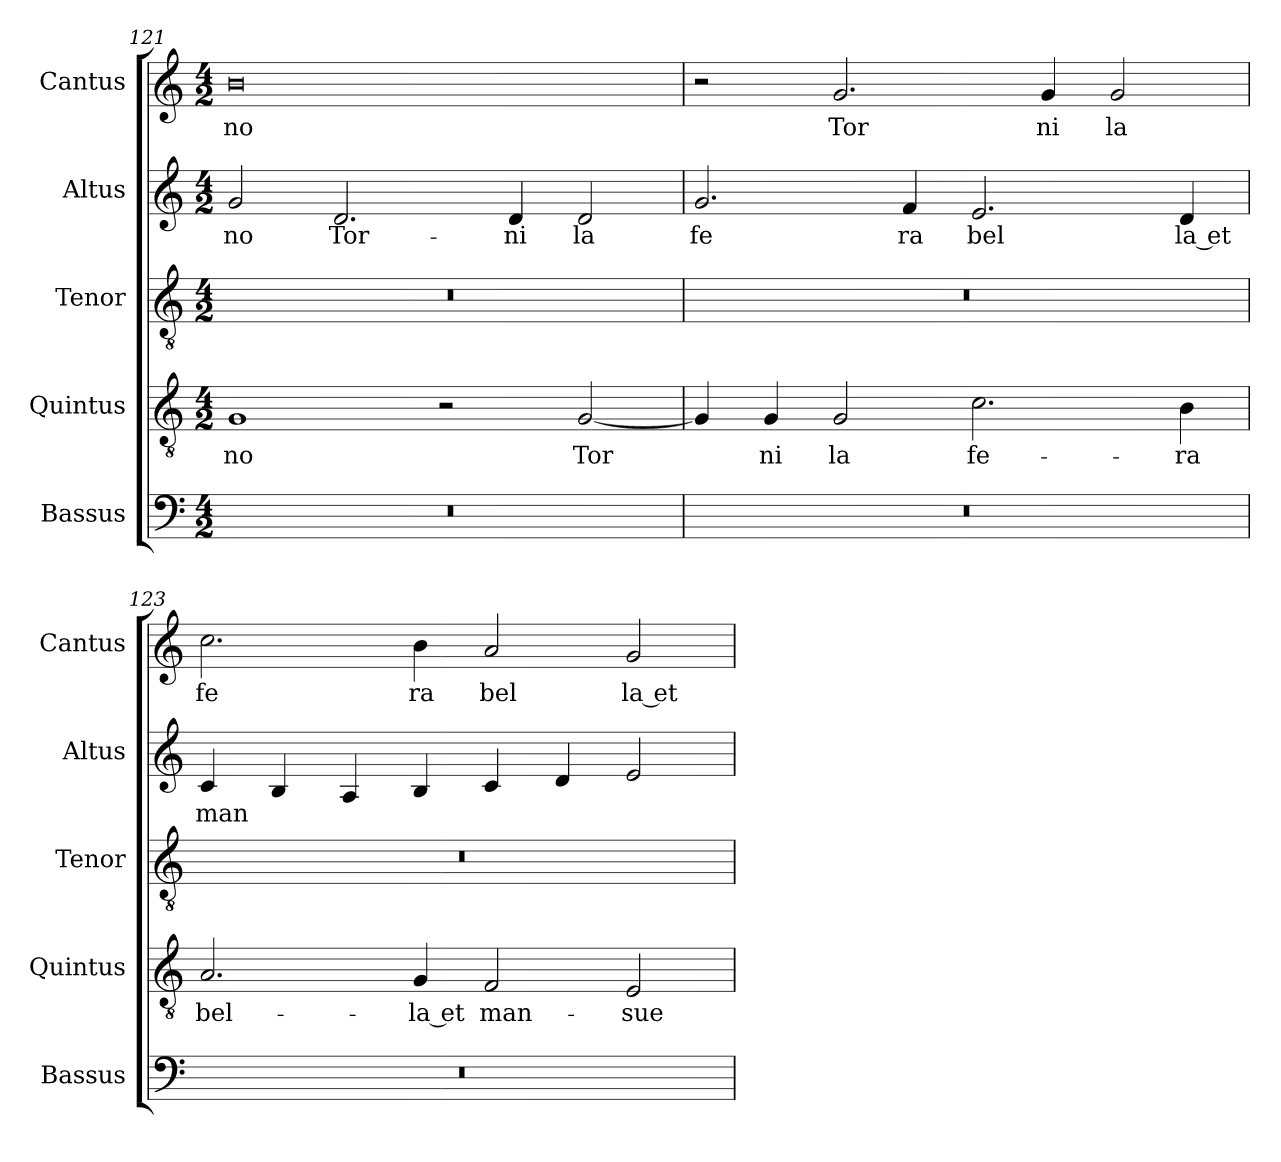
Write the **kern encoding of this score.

**kern	**kern	**text	**kern	**kern	**text	**kern	**text
*part5	*part4	*part4	*part3	*part2	*part2	*part1	*part1
*staff5	*staff4	*staff4	*staff3	*staff2	*staff2	*staff1	*staff1
*I"Bassus	*I"Quintus	*	*I"Tenor	*I"Altus	*	*I"Cantus	*
*I'Bassus	*I'Quintus	*	*I'Tenor	*I'Altus	*	*I'Cantus	*
*clefF4	*clefGv2	*	*clefGv2	*clefG2	*	*clefG2	*
*M4/2	*M4/2	*	*M4/2	*M4/2	*	*M4/2	*
=121	=121	=121	=121	=121	=121	=121	=121
!	!	!LO:LY:b:cj	!	!	!LO:LY:b:cj	!	!LO:LY:b:cj
0r	1G	no	0r	2g/	-no	0b	no
!	!	!	!	!	!LO:LY:b:cj	!	!
.	.	.	.	2.d/	Tor-	.	.
.	2r	.	.	.	.	.	.
!	!	!	!	!	!LO:LY:b:cj	!	!
.	.	.	.	4d/	-ni	.	.
!	!	!LO:LY:b	!	!	!LO:LY:b:cj	!	!
.	[>2G/	Tor	.	2d/	la	.	.
!!LO:LB:g=z
=122	=122	=122	=122	=122	=122	=122	=122
!	!	!	!	!	!LO:LY:b:cj	!	!
0r	4G/]	.	0r	2.g/	fe	2r	.
!	!	!LO:LY:b:cj	!	!	!	!	!
.	4G/	ni	.	.	.	.	.
!	!	!LO:LY:b:cj	!	!	!	!	!LO:LY:b:cj
.	2G/	la	.	.	.	2.g/	Tor
!	!	!	!	!	!LO:LY:b:cj	!	!
.	.	.	.	4f/	ra	.	.
!	!	!LO:LY:b:cj	!	!	!LO:LY:b:cj	!	!
.	2.c\	fe-	.	2.e/	bel	.	.
!	!	!	!	!	!	!	!LO:LY:b:cj
.	.	.	.	.	.	4g/	ni
!	!	!	!	!	!	!	!LO:LY:b:cj
.	.	.	.	.	.	2g/	la
!	!	!LO:LY:b:cj	!	!	!LO:LY:b:rj	!	!
.	4B\	-ra	.	4d/	la et	.	.
=123	=123	=123	=123	=123	=123	=123	=123
!	!	!LO:LY:b:cj	!	!	!LO:LY:b	!	!LO:LY:b:cj
0r	2.A/	bel-	0r	4c/	man	2.cc\	fe
.	.	.	.	4B/	.	.	.
.	.	.	.	4A/	.	.	.
!	!	!LO:LY:b:rj	!	!	!	!	!LO:LY:b:cj
.	4G/	-la et	.	4B/	.	4b\	ra
!	!	!LO:LY:b:cj	!	!	!	!	!LO:LY:b:cj
.	2F/	man-	.	4c/	.	2a/	bel
.	.	.	.	4d/	.	.	.
!	!	!LO:LY:b	!	!	!	!	!LO:LY:b:rj
.	2E/	-sue-	.	2e/	.	2g/	la et
=	=	=	=	=	=	=	=
*-	*-	*-	*-	*-	*-	*-	*-
